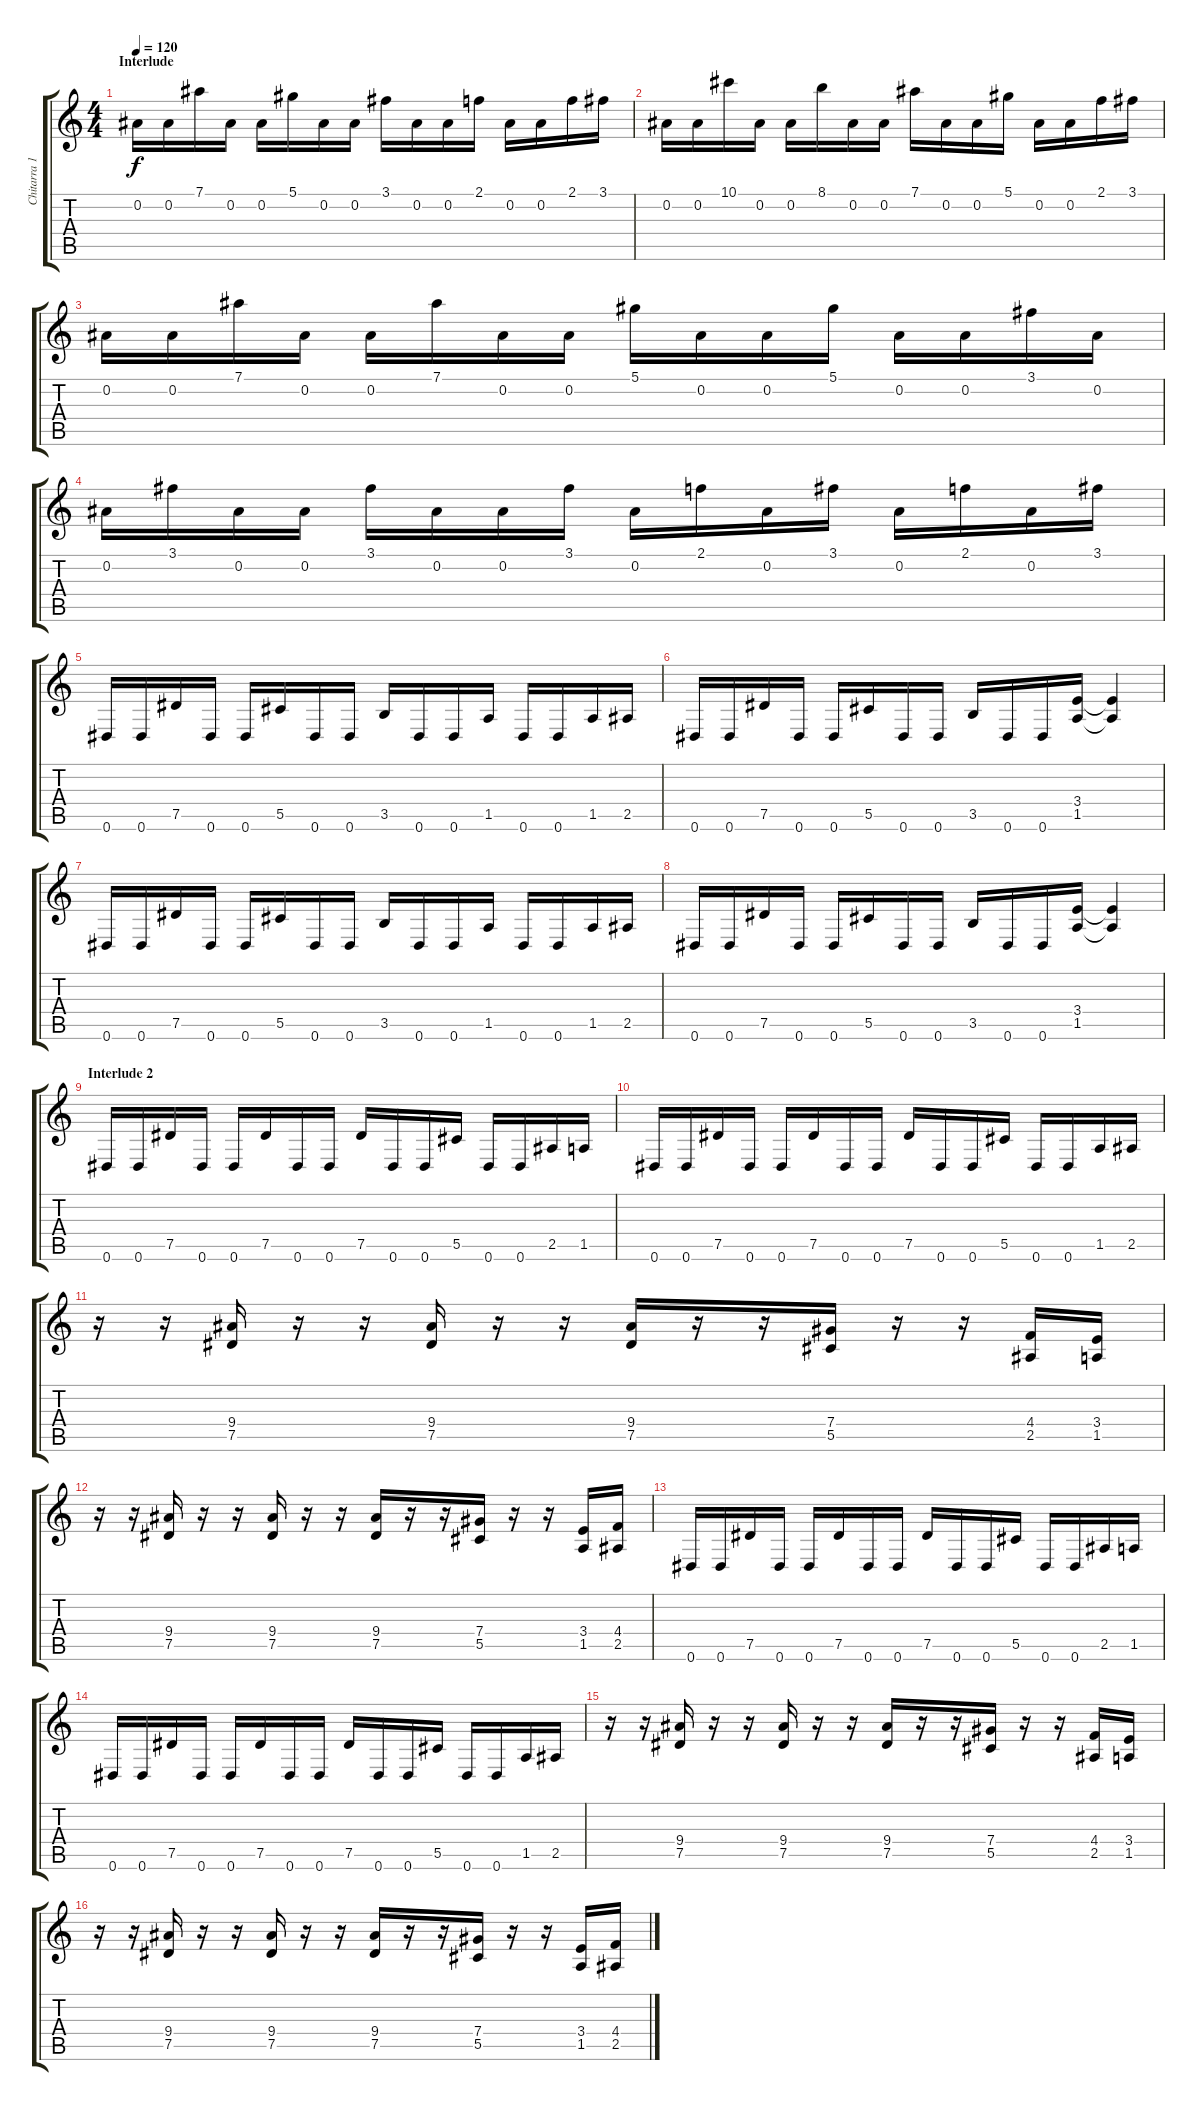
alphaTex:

\track ("Chitarra 1" "Chitarra 1") {instrument overdrivenguitar}
\staff {score tabs}
\tuning (Eb4 Bb3 Gb3 Db3 Ab2 Eb2) {hide}
\ts (4 4)
\section ("" "Interlude")
\tempo 120
\clef g2
\ks c
0.2.16{dy f} 0.2.16 7.1.16 0.2.16 0.2.16 5.1.16 0.2.16 0.2.16 3.1.16 0.2.16 0.2.16 2.1.16 0.2.16 0.2.16 2.1.16 3.1.16 |
0.2.16 0.2.16 10.1.16 0.2.16 0.2.16 8.1.16 0.2.16 0.2.16 7.1.16 0.2.16 0.2.16 5.1.16 0.2.16 0.2.16 2.1.16 3.1.16 |
0.2.16 0.2.16 7.1.16 0.2.16 0.2.16 7.1.16 0.2.16 0.2.16 5.1.16 0.2.16 0.2.16 5.1.16 0.2.16 0.2.16 3.1.16 0.2.16 |
0.2.16 3.1.16 0.2.16 0.2.16 3.1.16 0.2.16 0.2.16 3.1.16 0.2.16 2.1.16 0.2.16 3.1.16 0.2.16 2.1.16 0.2.16 3.1.16 |
0.6.16 0.6.16 7.5.16 0.6.16 0.6.16 5.5.16 0.6.16 0.6.16 3.5.16 0.6.16 0.6.16 1.5.16 0.6.16 0.6.16 1.5.16 2.5.16 |
0.6.16 0.6.16 7.5.16 0.6.16 0.6.16 5.5.16 0.6.16 0.6.16 3.5.16 0.6.16 0.6.16 (3.4 1.5).16 (3.4{t} 1.5{t}).4 |
0.6.16 0.6.16 7.5.16 0.6.16 0.6.16 5.5.16 0.6.16 0.6.16 3.5.16 0.6.16 0.6.16 1.5.16 0.6.16 0.6.16 1.5.16 2.5.16 |
0.6.16 0.6.16 7.5.16 0.6.16 0.6.16 5.5.16 0.6.16 0.6.16 3.5.16 0.6.16 0.6.16 (3.4 1.5).16 (3.4{t} 1.5{t}).4 |
\section ("" "Interlude 2")
0.6.16 0.6.16 7.5.16 0.6.16 0.6.16 7.5.16 0.6.16 0.6.16 7.5.16 0.6.16 0.6.16 5.5.16 0.6.16 0.6.16 2.5.16 1.5.16 |
0.6.16 0.6.16 7.5.16 0.6.16 0.6.16 7.5.16 0.6.16 0.6.16 7.5.16 0.6.16 0.6.16 5.5.16 0.6.16 0.6.16 1.5.16 2.5.16 |
r.16 r.16 (9.4 7.5).16 r.16 r.16 (9.4 7.5).16 r.16 r.16 (9.4 7.5).16 r.16 r.16 (7.4 5.5).16 r.16 r.16 (4.4 2.5).16 (3.4 1.5).16 |
r.16 r.16 (9.4 7.5).16 r.16 r.16 (9.4 7.5).16 r.16 r.16 (9.4 7.5).16 r.16 r.16 (7.4 5.5).16 r.16 r.16 (3.4 1.5).16 (4.4 2.5).16 |
0.6.16 0.6.16 7.5.16 0.6.16 0.6.16 7.5.16 0.6.16 0.6.16 7.5.16 0.6.16 0.6.16 5.5.16 0.6.16 0.6.16 2.5.16 1.5.16 |
0.6.16 0.6.16 7.5.16 0.6.16 0.6.16 7.5.16 0.6.16 0.6.16 7.5.16 0.6.16 0.6.16 5.5.16 0.6.16 0.6.16 1.5.16 2.5.16 |
r.16 r.16 (9.4 7.5).16 r.16 r.16 (9.4 7.5).16 r.16 r.16 (9.4 7.5).16 r.16 r.16 (7.4 5.5).16 r.16 r.16 (4.4 2.5).16 (3.4 1.5).16 |
r.16 r.16 (9.4 7.5).16 r.16 r.16 (9.4 7.5).16 r.16 r.16 (9.4 7.5).16 r.16 r.16 (7.4 5.5).16 r.16 r.16 (3.4 1.5).16 (4.4 2.5).16
